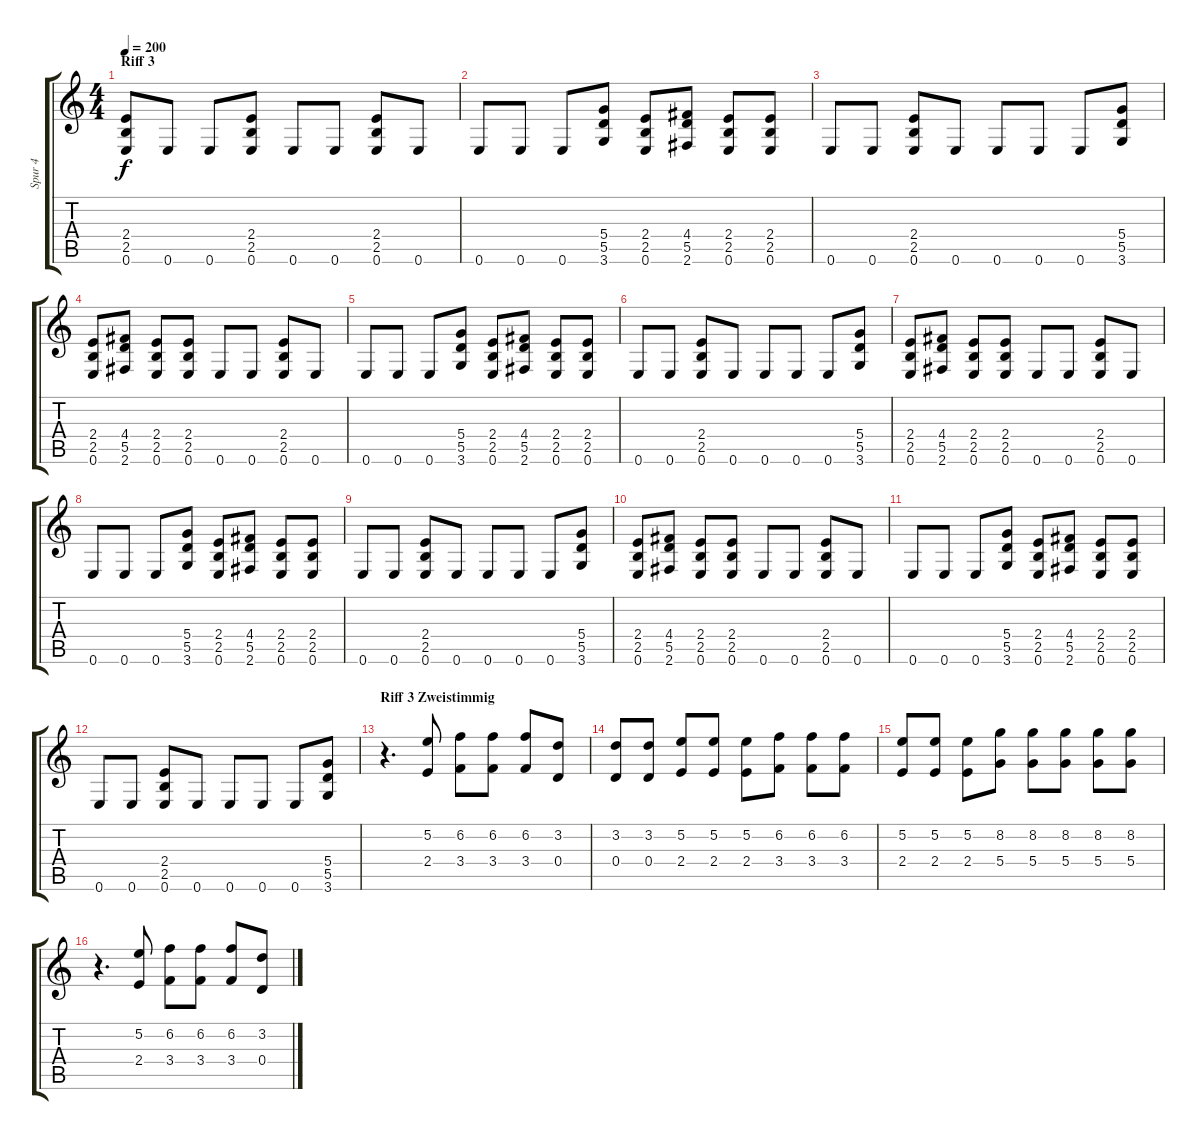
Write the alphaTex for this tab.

\track ("Spur 4" "Spur 4") {instrument distortionguitar}
\staff {score tabs}
\tuning (E4 B3 G3 D3 A2 E2) {hide}
\ts (4 4)
\section ("" "Riff 3")
\tempo 200
\clef g2
\ks c
(2.4 2.5 0.6).8{dy f} 0.6.8 0.6.8 (2.4 2.5 0.6).8 0.6.8 0.6.8 (2.4 2.5 0.6).8 0.6.8 |
0.6.8 0.6.8 0.6.8 (5.4 5.5 3.6).8 (2.4 2.5 0.6).8 (4.4 5.5 2.6).8 (2.4 2.5 0.6).8 (2.4 2.5 0.6).8 |
0.6.8 0.6.8 (2.4 2.5 0.6).8 0.6.8 0.6.8 0.6.8 0.6.8 (5.4 5.5 3.6).8 |
(2.4 2.5 0.6).8 (4.4 5.5 2.6).8 (2.4 2.5 0.6).8 (2.4 2.5 0.6).8 0.6.8 0.6.8 (2.4 2.5 0.6).8 0.6.8 |
0.6.8 0.6.8 0.6.8 (5.4 5.5 3.6).8 (2.4 2.5 0.6).8 (4.4 5.5 2.6).8 (2.4 2.5 0.6).8 (2.4 2.5 0.6).8 |
0.6.8 0.6.8 (2.4 2.5 0.6).8 0.6.8 0.6.8 0.6.8 0.6.8 (5.4 5.5 3.6).8 |
(2.4 2.5 0.6).8 (4.4 5.5 2.6).8 (2.4 2.5 0.6).8 (2.4 2.5 0.6).8 0.6.8 0.6.8 (2.4 2.5 0.6).8 0.6.8 |
0.6.8 0.6.8 0.6.8 (5.4 5.5 3.6).8 (2.4 2.5 0.6).8 (4.4 5.5 2.6).8 (2.4 2.5 0.6).8 (2.4 2.5 0.6).8 |
0.6.8 0.6.8 (2.4 2.5 0.6).8 0.6.8 0.6.8 0.6.8 0.6.8 (5.4 5.5 3.6).8 |
(2.4 2.5 0.6).8 (4.4 5.5 2.6).8 (2.4 2.5 0.6).8 (2.4 2.5 0.6).8 0.6.8 0.6.8 (2.4 2.5 0.6).8 0.6.8 |
0.6.8 0.6.8 0.6.8 (5.4 5.5 3.6).8 (2.4 2.5 0.6).8 (4.4 5.5 2.6).8 (2.4 2.5 0.6).8 (2.4 2.5 0.6).8 |
0.6.8 0.6.8 (2.4 2.5 0.6).8 0.6.8 0.6.8 0.6.8 0.6.8 (5.4 5.5 3.6).8 |
\section ("" "Riff 3 Zweistimmig")
r.4{d} (5.2 2.4).8 (6.2 3.4).8 (6.2 3.4).8 (6.2 3.4).8 (3.2 0.4).8 |
(3.2 0.4).8 (3.2 0.4).8 (5.2 2.4).8 (5.2 2.4).8 (5.2 2.4).8 (6.2 3.4).8 (6.2 3.4).8 (6.2 3.4).8 |
(5.2 2.4).8 (5.2 2.4).8 (5.2 2.4).8 (8.2 5.4).8 (8.2 5.4).8 (8.2 5.4).8 (8.2 5.4).8 (8.2 5.4).8 |
r.4{d} (5.2 2.4).8 (6.2 3.4).8 (6.2 3.4).8 (6.2 3.4).8 (3.2 0.4).8
